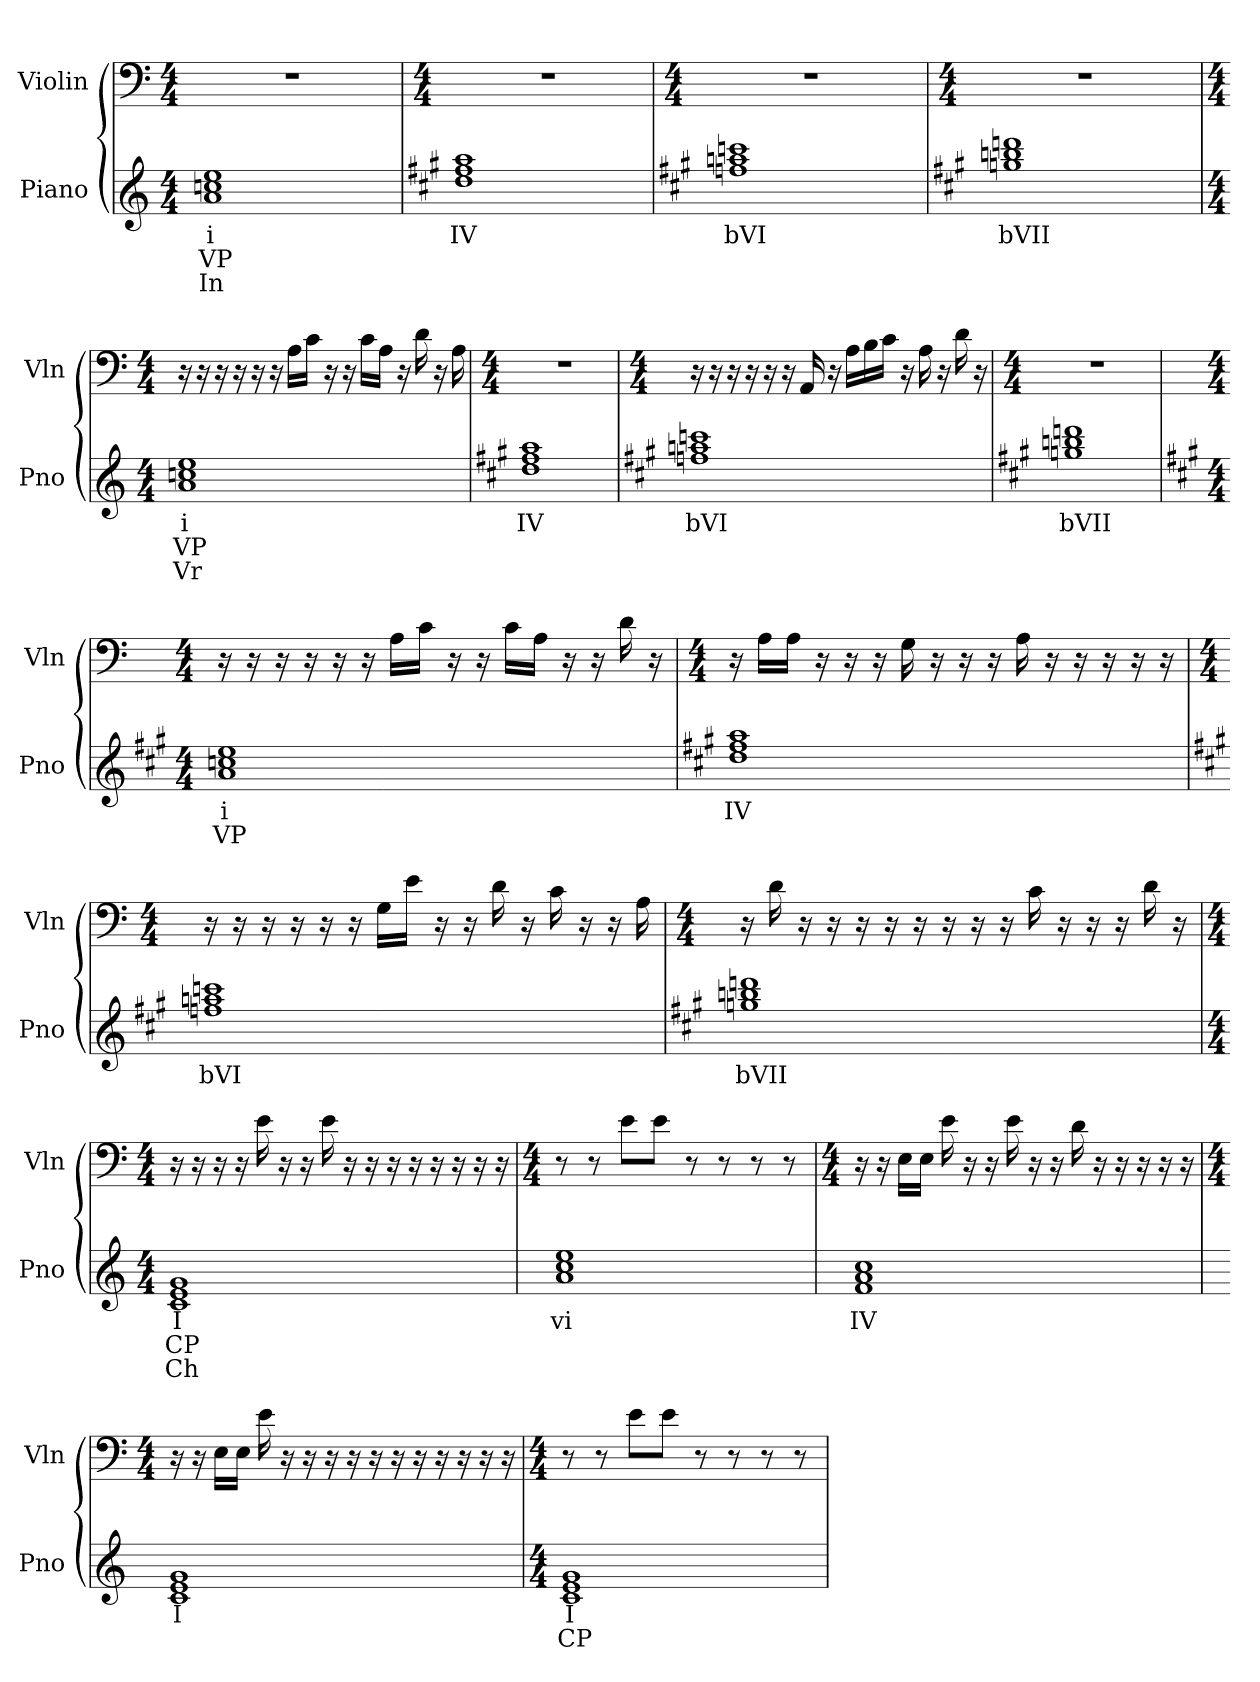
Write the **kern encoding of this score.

**kern	**text	**text	**text	**kern
*part2	*part2	*part2	*part2	*part1
*staff2	*staff2	*staff2	*staff2	*staff1
*I"Piano	*	*	*	*I"Violin
*I'Pno	*	*	*	*I'Vln
*k[]	*	*	*	*
*C:	*	*	*	*
*M4/4	*	*	*	*M4/4
=	=	=	=	=
1a 1ccn 1ee	i	VP	In	1r
=	=	=	=	=
*k[f#c#g#]	*	*	*	*
*A:	*	*	*	*
*	*	*	*	*M4/4
1dd 1ff# 1aa	IV	.	.	1r
=	=	=	=	=
*k[f#c#g#]	*	*	*	*
*A:	*	*	*	*
*	*	*	*	*M4/4
1ffn 1aan 1cccn	bVI	.	.	1r
=	=	=	=	=
*k[f#c#g#]	*	*	*	*
*A:	*	*	*	*
*	*	*	*	*M4/4
1ggn 1bbn 1dddn	bVII	.	.	1r
=	=	=	=	=
*k[]	*	*	*	*
*C:	*	*	*	*
*M4/4	*	*	*	*M4/4
1a 1ccn 1ee	i	VP	Vr	16r
.	.	.	.	16r
.	.	.	.	16r
.	.	.	.	16r
.	.	.	.	16r
.	.	.	.	16r
.	.	.	.	16ALL
.	.	.	.	16cJJ
.	.	.	.	16r
.	.	.	.	16r
.	.	.	.	16cLL
.	.	.	.	16AJJ
.	.	.	.	16r
.	.	.	.	16d
.	.	.	.	16r
.	.	.	.	16A
=	=	=	=	=
*k[f#c#g#]	*	*	*	*
*A:	*	*	*	*
*	*	*	*	*M4/4
1dd 1ff# 1aa	IV	.	.	1r
=	=	=	=	=
*k[f#c#g#]	*	*	*	*
*A:	*	*	*	*
*	*	*	*	*M4/4
1ffn 1aan 1cccn	bVI	.	.	16r
.	.	.	.	16r
.	.	.	.	16r
.	.	.	.	16r
.	.	.	.	16r
.	.	.	.	16r
.	.	.	.	16AA
.	.	.	.	16r
.	.	.	.	16ALL
.	.	.	.	16B
.	.	.	.	16cJJ
.	.	.	.	16r
.	.	.	.	16A
.	.	.	.	16r
.	.	.	.	16d
.	.	.	.	16r
=	=	=	=	=
*k[f#c#g#]	*	*	*	*
*A:	*	*	*	*
*	*	*	*	*M4/4
1ggn 1bbn 1dddn	bVII	.	.	1r
=	=	=	=	=
*k[f#c#g#]	*	*	*	*
*A:	*	*	*	*
*M4/4	*	*	*	*M4/4
1a 1ccn 1ee	i	VP	.	16r
.	.	.	.	16r
.	.	.	.	16r
.	.	.	.	16r
.	.	.	.	16r
.	.	.	.	16r
.	.	.	.	16ALL
.	.	.	.	16cJJ
.	.	.	.	16r
.	.	.	.	16r
.	.	.	.	16cLL
.	.	.	.	16AJJ
.	.	.	.	16r
.	.	.	.	16r
.	.	.	.	16d
.	.	.	.	16r
=	=	=	=	=
*k[f#c#g#]	*	*	*	*
*A:	*	*	*	*
*	*	*	*	*M4/4
1dd 1ff# 1aa	IV	.	.	16r
.	.	.	.	16ALL
.	.	.	.	16AJJ
.	.	.	.	16r
.	.	.	.	16r
.	.	.	.	16r
.	.	.	.	16G
.	.	.	.	16r
.	.	.	.	16r
.	.	.	.	16r
.	.	.	.	16A
.	.	.	.	16r
.	.	.	.	16r
.	.	.	.	16r
.	.	.	.	16r
.	.	.	.	16r
=	=	=	=	=
*k[f#c#g#]	*	*	*	*
*A:	*	*	*	*
*	*	*	*	*M4/4
1ffn 1aan 1cccn	bVI	.	.	16r
.	.	.	.	16r
.	.	.	.	16r
.	.	.	.	16r
.	.	.	.	16r
.	.	.	.	16r
.	.	.	.	16GLL
.	.	.	.	16eJJ
.	.	.	.	16r
.	.	.	.	16r
.	.	.	.	16d
.	.	.	.	16r
.	.	.	.	16c
.	.	.	.	16r
.	.	.	.	16r
.	.	.	.	16A
=	=	=	=	=
*k[f#c#g#]	*	*	*	*
*A:	*	*	*	*
*	*	*	*	*M4/4
1ggn 1bbn 1dddn	bVII	.	.	16r
.	.	.	.	16d
.	.	.	.	16r
.	.	.	.	16r
.	.	.	.	16r
.	.	.	.	16r
.	.	.	.	16r
.	.	.	.	16r
.	.	.	.	16r
.	.	.	.	16r
.	.	.	.	16c
.	.	.	.	16r
.	.	.	.	16r
.	.	.	.	16r
.	.	.	.	16d
.	.	.	.	16r
=	=	=	=	=
*k[]	*	*	*	*
*C:	*	*	*	*
*M4/4	*	*	*	*M4/4
1c 1e 1g	I	CP	Ch	16r
.	.	.	.	16r
.	.	.	.	16r
.	.	.	.	16r
.	.	.	.	16e
.	.	.	.	16r
.	.	.	.	16r
.	.	.	.	16e
.	.	.	.	16r
.	.	.	.	16r
.	.	.	.	16r
.	.	.	.	16r
.	.	.	.	16r
.	.	.	.	16r
.	.	.	.	16r
.	.	.	.	16r
=	=	=	=	=
*k[]	*	*	*	*
*C:	*	*	*	*
*	*	*	*	*M4/4
1a 1cc 1ee	vi	.	.	8r
.	.	.	.	8r
.	.	.	.	8eL
.	.	.	.	8eJ
.	.	.	.	8r
.	.	.	.	8r
.	.	.	.	8r
.	.	.	.	8r
=	=	=	=	=
*k[]	*	*	*	*
*C:	*	*	*	*
*	*	*	*	*M4/4
1f 1a 1cc	IV	.	.	16r
.	.	.	.	16r
.	.	.	.	16ELL
.	.	.	.	16EJJ
.	.	.	.	16e
.	.	.	.	16r
.	.	.	.	16r
.	.	.	.	16e
.	.	.	.	16r
.	.	.	.	16r
.	.	.	.	16d
.	.	.	.	16r
.	.	.	.	16r
.	.	.	.	16r
.	.	.	.	16r
.	.	.	.	16r
=	=	=	=	=
*k[]	*	*	*	*
*C:	*	*	*	*
*	*	*	*	*M4/4
1c 1e 1g	I	.	.	16r
.	.	.	.	16r
.	.	.	.	16ELL
.	.	.	.	16EJJ
.	.	.	.	16e
.	.	.	.	16r
.	.	.	.	16r
.	.	.	.	16r
.	.	.	.	16r
.	.	.	.	16r
.	.	.	.	16r
.	.	.	.	16r
.	.	.	.	16r
.	.	.	.	16r
.	.	.	.	16r
.	.	.	.	16r
=	=	=	=	=
*k[]	*	*	*	*
*C:	*	*	*	*
*M4/4	*	*	*	*M4/4
1c 1e 1g	I	CP	.	8r
.	.	.	.	8r
.	.	.	.	8eL
.	.	.	.	8eJ
.	.	.	.	8r
.	.	.	.	8r
.	.	.	.	8r
.	.	.	.	8r
=	=	=	=	=
*-	*-	*-	*-	*-
